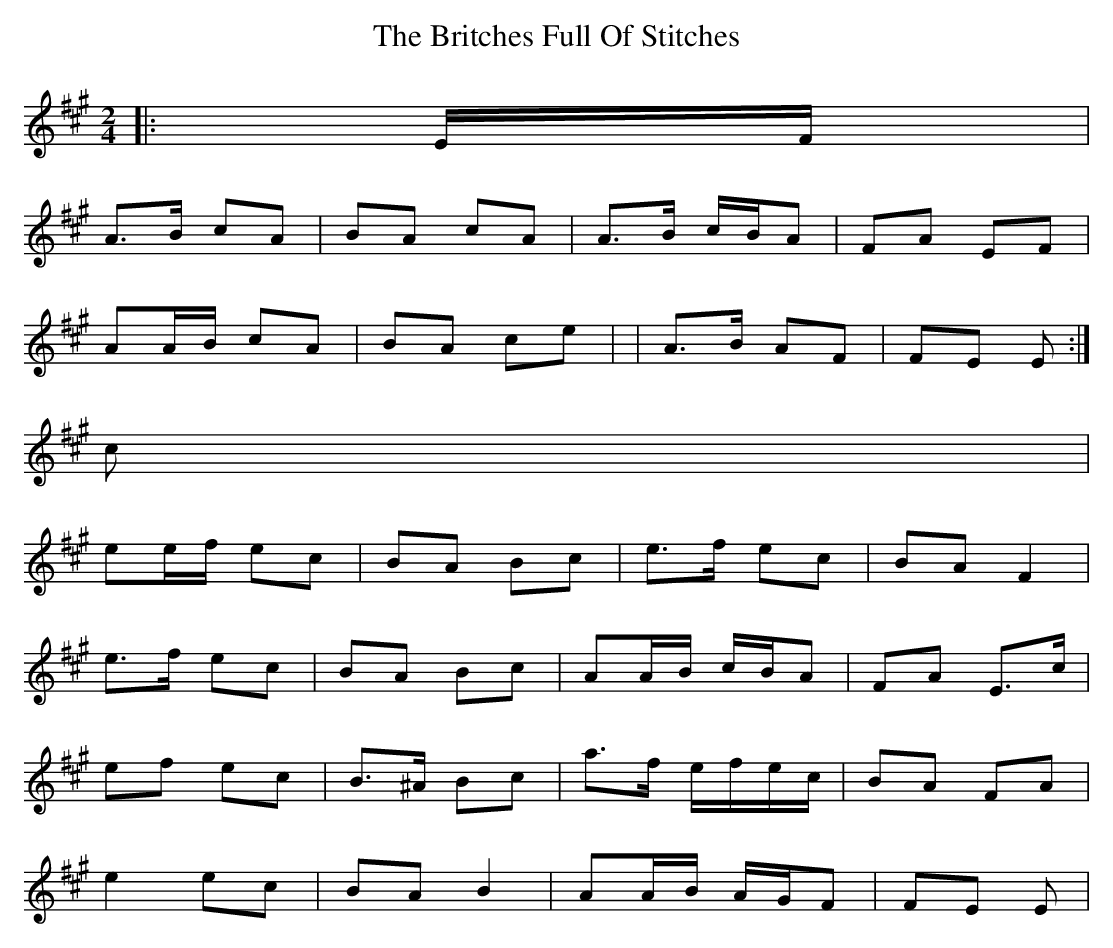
X:1
T: Britches Full Of Stitches, The
M: 2/4
L: 1/8
K: A Major
|: E/F/ |
A>B cA | BA cA | A>B c/B/A | FA EF |
AA/B/ cA | BA ce | | A>B AF | FE E :|
c |
ee/f/ ec | BA Bc | e>f ec | BA F2 |
e>f ec | BA Bc | AA/B/ c/B/A |FA E>c |
ef ec | B>^A Bc | a>f e/f/e/c/ | BA FA |
e2 ec | BA B2 | AA/B/ A/G/F | FE E |
